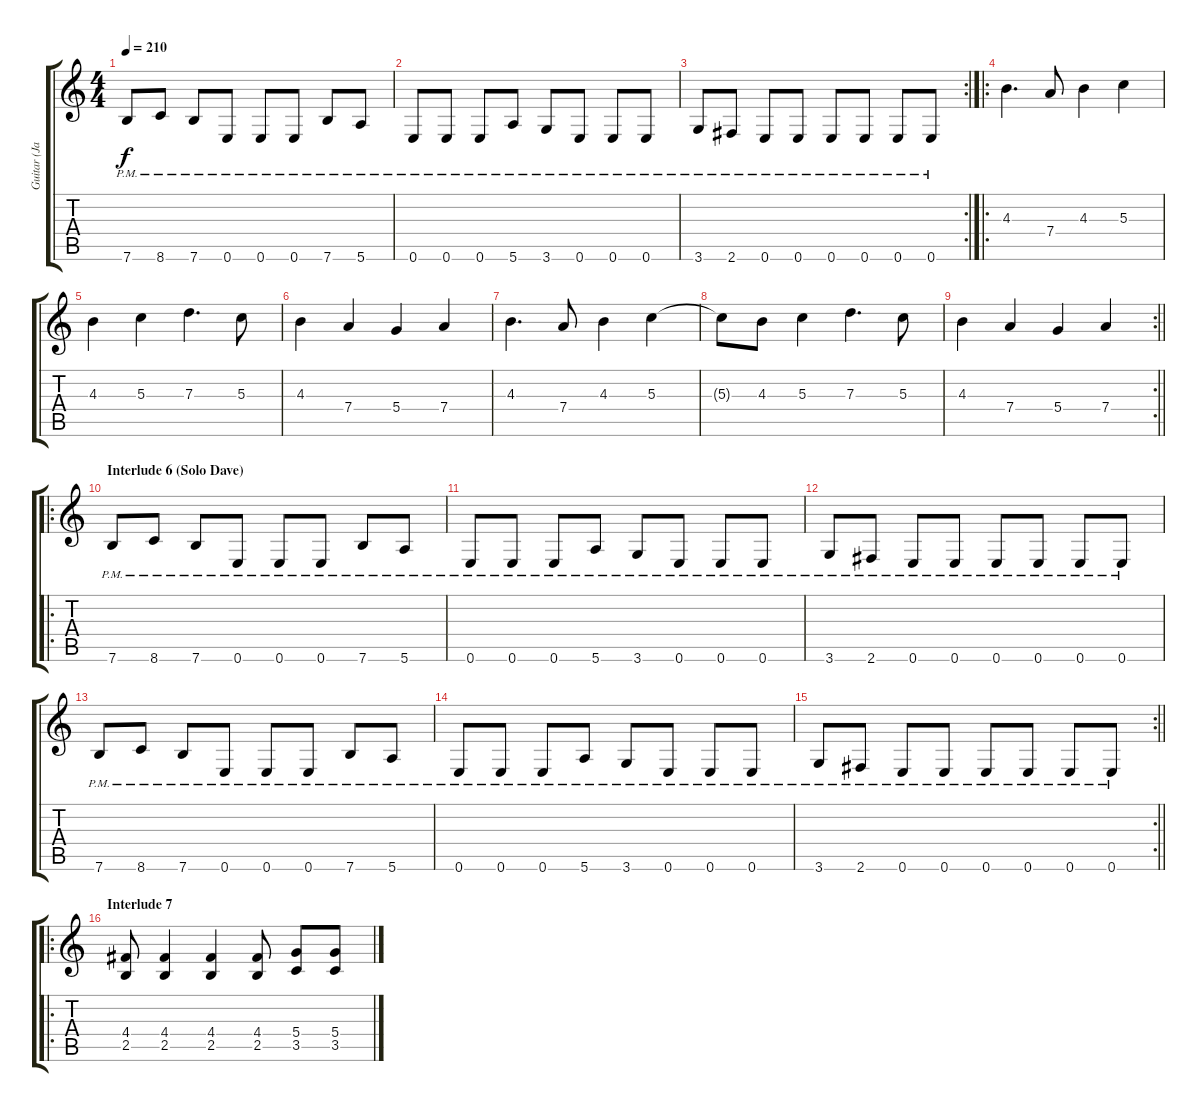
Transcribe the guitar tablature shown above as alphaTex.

\track ("Guitar (Janick Gers)" "Guitar (Ja") {instrument electricguitarjazz}
\staff {score tabs}
\tuning (E4 B3 G3 D3 A2 E2) {hide}
\ts (4 4)
\tempo 210
\clef g2
\ks c
7.6{pm}.8{dy f} 8.6{pm}.8 7.6{pm}.8 0.6{pm}.8 0.6{pm}.8 0.6{pm}.8 7.6{pm}.8 5.6{pm}.8 |
0.6{pm}.8 0.6{pm}.8 0.6{pm}.8 5.6{pm}.8 3.6{pm}.8 0.6{pm}.8 0.6{pm}.8 0.6{pm}.8 |
\rc 2
3.6{pm}.8 2.6{pm}.8 0.6{pm}.8 0.6{pm}.8 0.6{pm}.8 0.6{pm}.8 0.6{pm}.8 0.6{pm}.8 |
\ro
4.3.4{d} 7.4.8 4.3.4 5.3.4 |
4.3.4 5.3.4 7.3.4{d} 5.3.8 |
4.3.4 7.4.4 5.4.4 7.4.4 |
4.3.4{d} 7.4.8 4.3.4 5.3.4 |
5.3{t}.8 4.3.8 5.3.4 7.3.4{d} 5.3.8 |
\rc 2
\barLineRight lightlight
4.3.4 7.4.4 5.4.4 7.4.4 |
\ro
\section ("" "Interlude 6 (Solo Dave)")
7.6{pm}.8 8.6{pm}.8 7.6{pm}.8 0.6{pm}.8 0.6{pm}.8 0.6{pm}.8 7.6{pm}.8 5.6{pm}.8 |
0.6{pm}.8 0.6{pm}.8 0.6{pm}.8 5.6{pm}.8 3.6{pm}.8 0.6{pm}.8 0.6{pm}.8 0.6{pm}.8 |
3.6{pm}.8 2.6{pm}.8 0.6{pm}.8 0.6{pm}.8 0.6{pm}.8 0.6{pm}.8 0.6{pm}.8 0.6{pm}.8 |
7.6{pm}.8 8.6{pm}.8 7.6{pm}.8 0.6{pm}.8 0.6{pm}.8 0.6{pm}.8 7.6{pm}.8 5.6{pm}.8 |
0.6{pm}.8 0.6{pm}.8 0.6{pm}.8 5.6{pm}.8 3.6{pm}.8 0.6{pm}.8 0.6{pm}.8 0.6{pm}.8 |
\rc 2
\barLineRight lightlight
3.6{pm}.8 2.6{pm}.8 0.6{pm}.8 0.6{pm}.8 0.6{pm}.8 0.6{pm}.8 0.6{pm}.8 0.6{pm}.8 |
\ro
\section ("" "Interlude 7")
(4.4 2.5).8 (4.4 2.5).4 (4.4 2.5).4 (4.4 2.5).8 (5.4 3.5).8 (5.4 3.5).8
